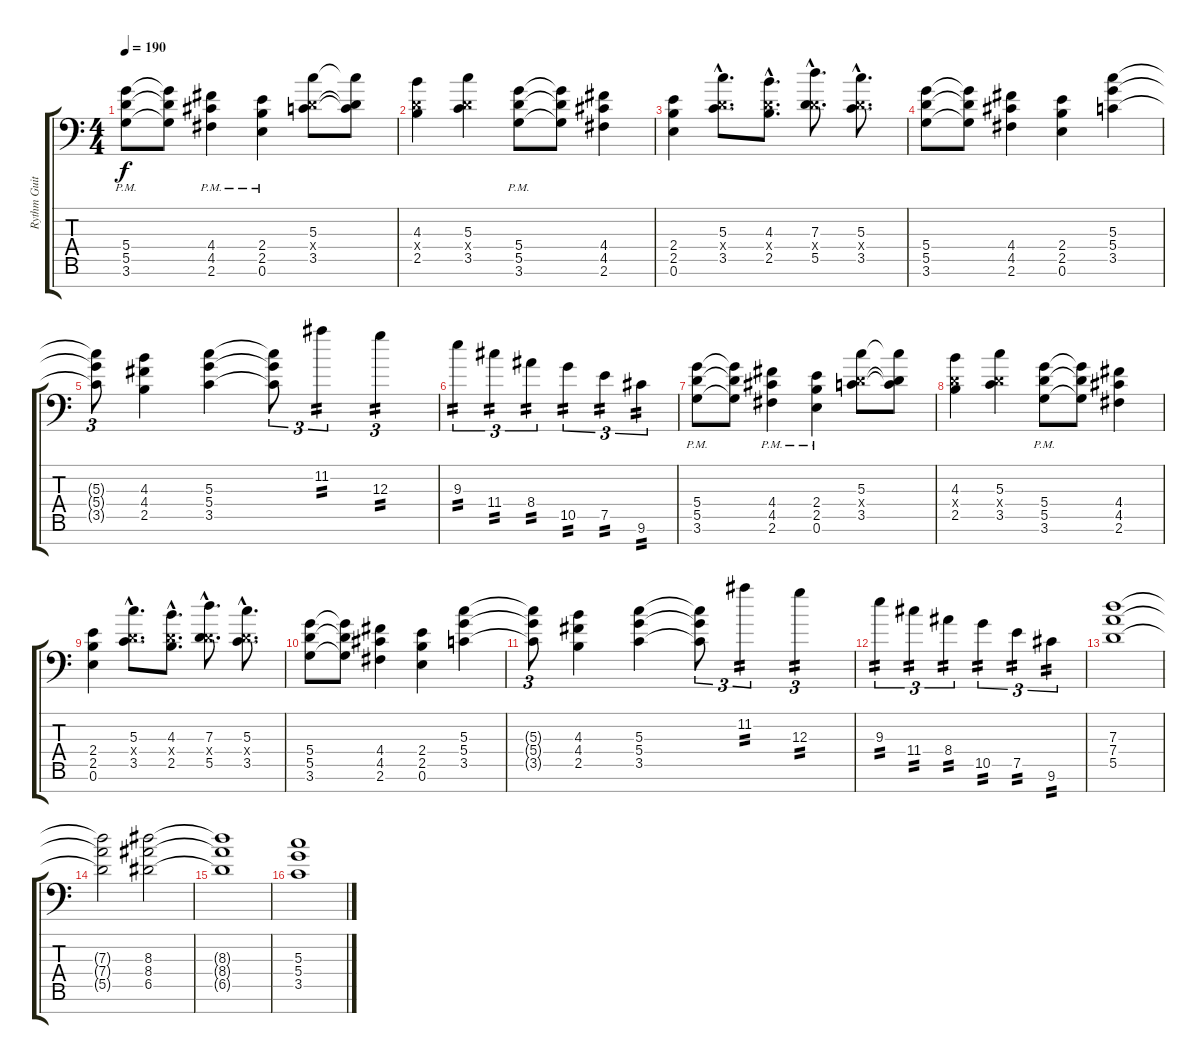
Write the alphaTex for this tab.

\track ("Rythm Guitar (Ken Susi)" "Rythm Guit") {instrument overdrivenguitar}
\staff {score tabs}
\tuning (E4 B3 G3 D3 A2 E2 C-1) {hide}
\ts (4 4)
\tempo 190
\clef f4
\ks c
(5.4{pm} 5.5{pm} 3.6).8{dy f} (5.4{t} 5.5{t} 3.6{t}).8 (4.4{pm} 4.5{pm} 2.6).4 (2.4{pm} 2.5{pm} 0.6).4 (5.3 0.4{x} 3.5).8 (5.3{t} 0.4{t} 3.5{t}).8 |
(4.3 0.4{x} 2.5).4 (5.3 0.4{x} 3.5).4 (5.4{pm} 5.5 3.6{pm}).8 (5.4{t} 5.5{t} 3.6{t}).8 (4.4 4.5 2.6).4 |
(2.4 2.5 0.6).4 (5.3{hac} 0.4{hac x} 3.5{hac}).8{d} (4.3{hac} 0.4{hac x} 2.5{hac}).8{d} (7.3{hac} 0.4{hac x} 5.5{hac}).8{d} (5.3{hac} 0.4{hac x} 3.5{hac}).8{d} |
(5.4 5.5 3.6).8 (5.4{t} 5.5{t} 3.6{t}).8 (4.4 4.5 2.6).4 (2.4 2.5 0.6).4 (5.3 5.4 3.5).4 |
(5.3{t} 5.4{t} 3.5{t}).8{tu (3 2)} (4.3 4.4 2.5).4 (5.3 5.4 3.5).4 (5.3{t} 5.4{t} 3.5{t}).8{tu (3 2)} 11.2.4{tu (3 2) tp 2} 12.3.4{tu (3 2) tp 2} |
9.3.4{tu (3 2) tp 2} 11.4.4{tu (3 2) tp 2} 8.4.4{tu (3 2) tp 2} 10.5.4{tu (3 2) tp 2} 7.5.4{tu (3 2) tp 2} 9.6.4{tu (3 2) tp 2} |
(5.4{pm} 5.5{pm} 3.6).8 (5.4{t} 5.5{t} 3.6{t}).8 (4.4{pm} 4.5{pm} 2.6).4 (2.4{pm} 2.5{pm} 0.6).4 (5.3 0.4{x} 3.5).8 (5.3{t} 0.4{t} 3.5{t}).8 |
(4.3 0.4{x} 2.5).4 (5.3 0.4{x} 3.5).4 (5.4{pm} 5.5 3.6{pm}).8 (5.4{t} 5.5{t} 3.6{t}).8 (4.4 4.5 2.6).4 |
(2.4 2.5 0.6).4 (5.3{hac} 0.4{hac x} 3.5{hac}).8{d} (4.3{hac} 0.4{hac x} 2.5{hac}).8{d} (7.3{hac} 0.4{hac x} 5.5{hac}).8{d} (5.3{hac} 0.4{hac x} 3.5{hac}).8{d} |
(5.4 5.5 3.6).8 (5.4{t} 5.5{t} 3.6{t}).8 (4.4 4.5 2.6).4 (2.4 2.5 0.6).4 (5.3 5.4 3.5).4 |
(5.3{t} 5.4{t} 3.5{t}).8{tu (3 2)} (4.3 4.4 2.5).4 (5.3 5.4 3.5).4 (5.3{t} 5.4{t} 3.5{t}).8{tu (3 2)} 11.2.4{tu (3 2) tp 2} 12.3.4{tu (3 2) tp 2} |
9.3.4{tu (3 2) tp 2} 11.4.4{tu (3 2) tp 2} 8.4.4{tu (3 2) tp 2} 10.5.4{tu (3 2) tp 2} 7.5.4{tu (3 2) tp 2} 9.6.4{tu (3 2) tp 2} |
(7.3 7.4 5.5).1 |
(7.3{t} 7.4{t} 5.5{t}).2 (8.3 8.4 6.5).2 |
(8.3{t} 8.4{t} 6.5{t}).1 |
(5.3 5.4 3.5).1
